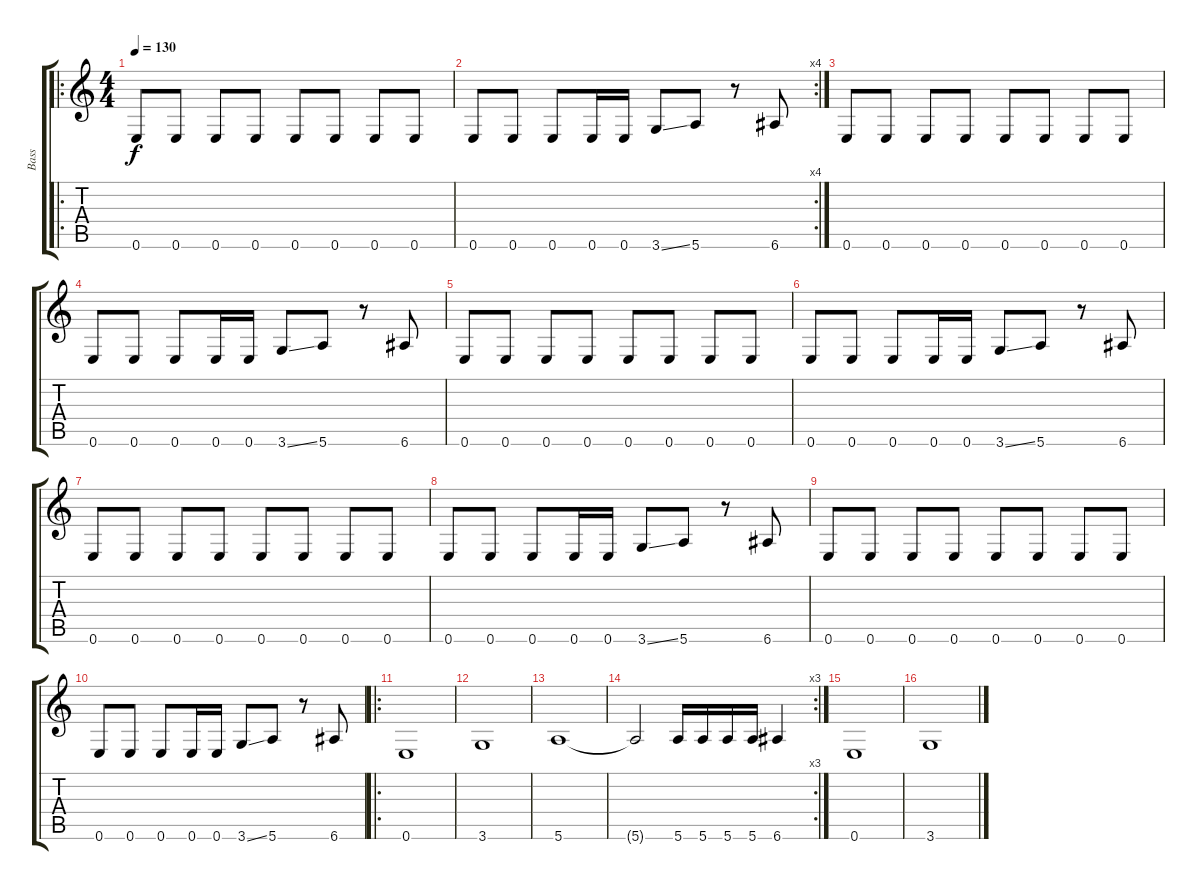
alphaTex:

\track ("Bass" "Bass") {instrument electricbassfinger}
\staff {score tabs}
\tuning (E4 B3 G3 D3 A2 E2) {hide}
\ro
\ts (4 4)
\tempo 130
\clef g2
\ks c
0.6.8{dy f} 0.6.8 0.6.8 0.6.8 0.6.8 0.6.8 0.6.8 0.6.8 |
\rc 4
0.6.8 0.6.8 0.6.8 0.6.16 0.6.16 3.6{ss}.8 5.6.8 r.8 6.6.8 |
0.6.8 0.6.8 0.6.8 0.6.8 0.6.8 0.6.8 0.6.8 0.6.8 |
0.6.8 0.6.8 0.6.8 0.6.16 0.6.16 3.6{ss}.8 5.6.8 r.8 6.6.8 |
0.6.8 0.6.8 0.6.8 0.6.8 0.6.8 0.6.8 0.6.8 0.6.8 |
0.6.8 0.6.8 0.6.8 0.6.16 0.6.16 3.6{ss}.8 5.6.8 r.8 6.6.8 |
0.6.8 0.6.8 0.6.8 0.6.8 0.6.8 0.6.8 0.6.8 0.6.8 |
0.6.8 0.6.8 0.6.8 0.6.16 0.6.16 3.6{ss}.8 5.6.8 r.8 6.6.8 |
0.6.8 0.6.8 0.6.8 0.6.8 0.6.8 0.6.8 0.6.8 0.6.8 |
0.6.8 0.6.8 0.6.8 0.6.16 0.6.16 3.6{ss}.8 5.6.8 r.8 6.6.8 |
\ro
0.6.1 |
3.6.1 |
5.6.1 |
\rc 3
5.6{t}.2 5.6.16 5.6.16 5.6.16 5.6.16 6.6.4 |
0.6.1 |
3.6.1
